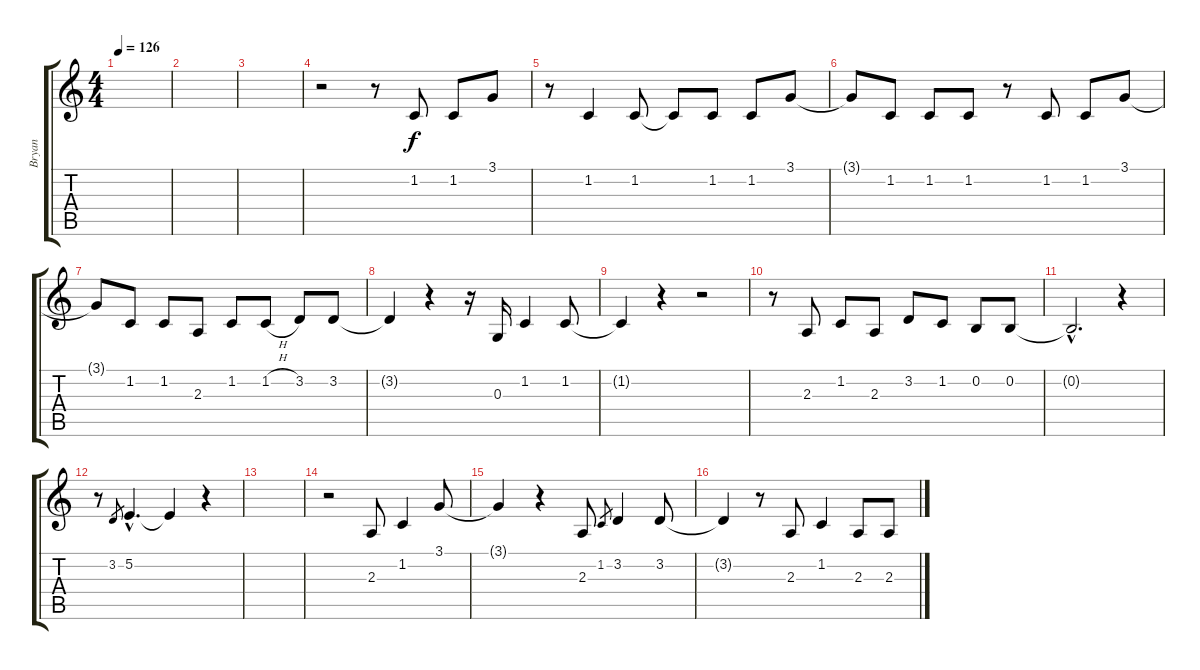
\track ("Bryan" "Bryan") {instrument cello}
\staff {score tabs}
\tuning (E4 B3 G3 D3 A2 E2) {hide}
\ts (4 4)
\tempo 126
\clef g2
\ks c
|
|
|
r.2 r.8 1.2.8 1.2.8 3.1.8 |
r.8 1.2.4 1.2.8 1.2{t}.8 1.2.8 1.2.8 3.1.8 |
3.1{t}.8 1.2.8 1.2.8 1.2.8 r.8 1.2.8 1.2.8 3.1.8 |
3.1{t}.8 1.2.8 1.2.8 2.3.8 1.2.8 1.2{h}.8 3.2.8 3.2.8 |
3.2{t}.4 r.4 r.16 0.3.16 1.2.4 1.2.8 |
1.2{t}.4 r.4 r.2 |
r.8 2.3.8 1.2.8 2.3.8 3.2.8 1.2.8 0.2.8 0.2.8 |
0.2{hac t}.2{d} r.4 |
r.8 3.2.8{gr} 5.2{hac}.4{d} 5.2{t}.4 r.4 |
|
r.2 2.3.8 1.2.4 3.1.8 |
3.1{t}.4 r.4 2.3.8 1.2.8{gr} 3.2.4 3.2.8 |
3.2{t}.4 r.8 2.3.8 1.2.4 2.3.8 2.3.8
